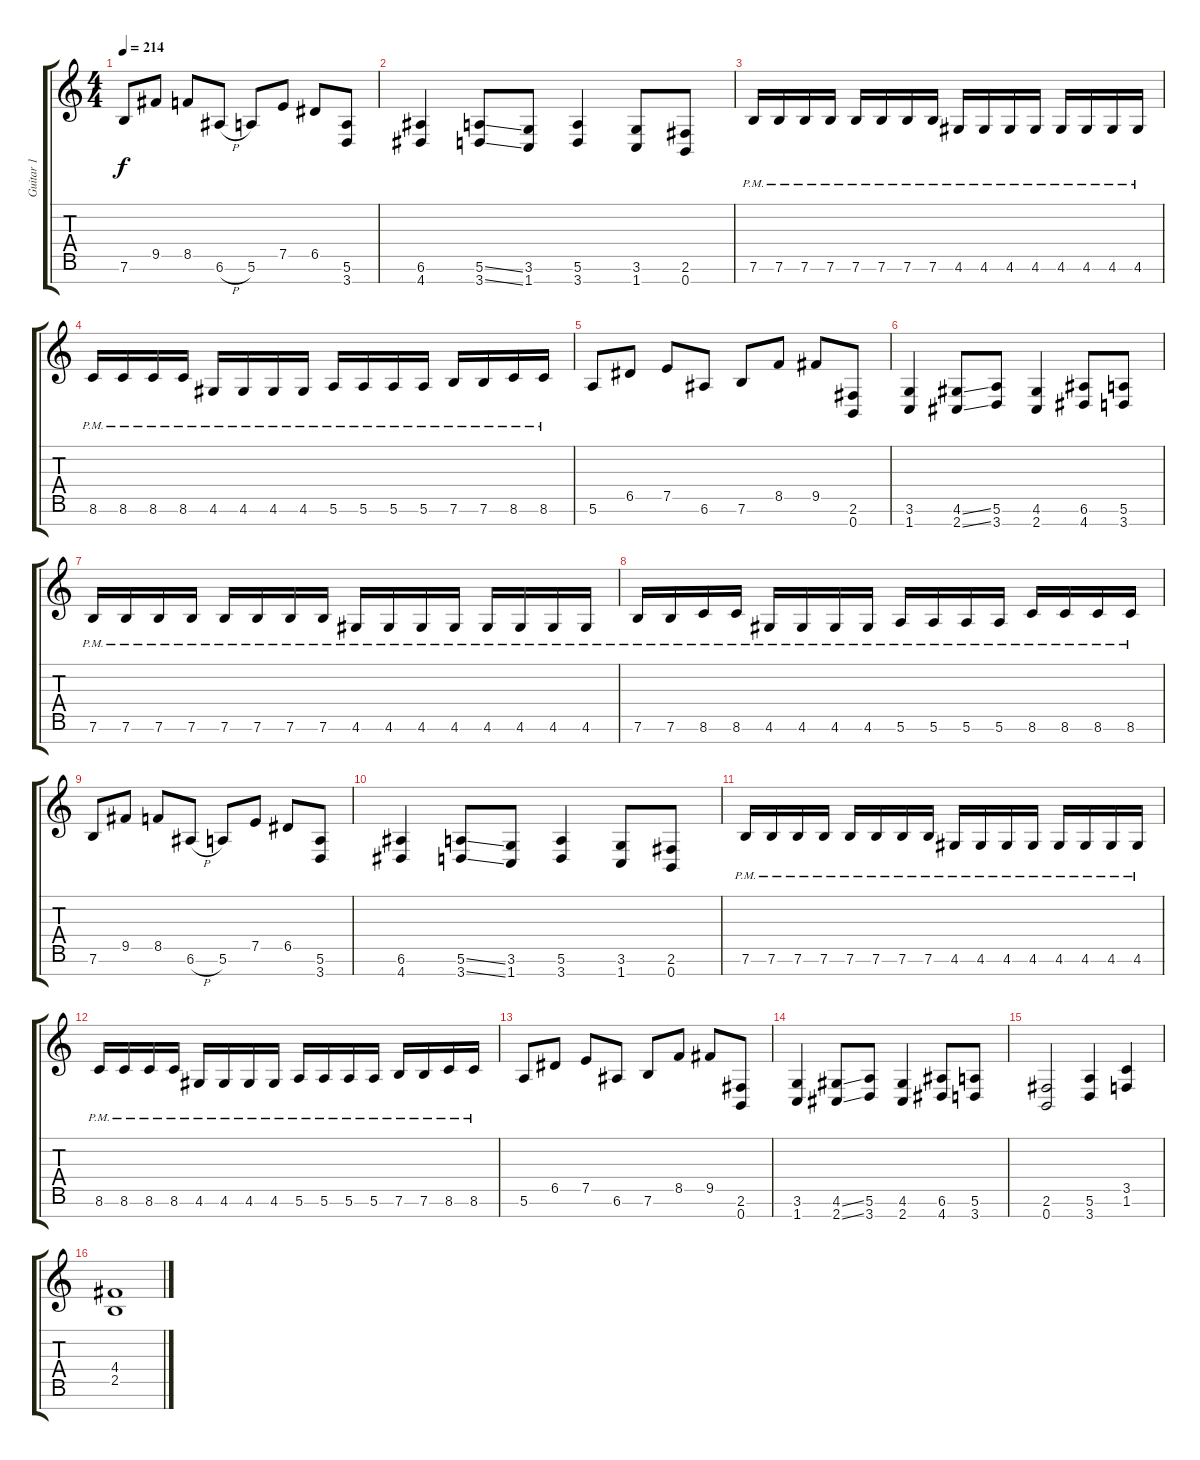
\track ("Guitar 1            " "Guitar 1  ") {instrument overdrivenguitar}
\staff {score tabs}
\tuning (E4 B3 G3 D3 A2 E2 B1) {hide}
\ts (4 4)
\tempo 214
\clef g2
\ks c
7.6.8{dy f} 9.5.8 8.5.8 6.6{h}.8 5.6.8 7.5.8 6.5.8 (5.6 3.7).8 |
(6.6 4.7).4 (5.6{ss} 3.7{ss}).8 (3.6 1.7).8 (5.6 3.7).4 (3.6 1.7).8 (2.6 0.7).8 |
7.6{pm}.16 7.6{pm}.16 7.6{pm}.16 7.6{pm}.16 7.6{pm}.16 7.6{pm}.16 7.6{pm}.16 7.6{pm}.16 4.6{pm}.16 4.6{pm}.16 4.6{pm}.16 4.6{pm}.16 4.6{pm}.16 4.6{pm}.16 4.6{pm}.16 4.6{pm}.16 |
8.6{pm}.16 8.6{pm}.16 8.6{pm}.16 8.6{pm}.16 4.6{pm}.16 4.6{pm}.16 4.6{pm}.16 4.6{pm}.16 5.6{pm}.16 5.6{pm}.16 5.6{pm}.16 5.6{pm}.16 7.6{pm}.16 7.6{pm}.16 8.6{pm}.16 8.6{pm}.16 |
5.6.8 6.5.8 7.5.8 6.6.8 7.6.8 8.5.8 9.5.8 (2.6 0.7).8 |
(3.6 1.7).4 (4.6{ss} 2.7{ss}).8 (5.6 3.7).8 (4.6 2.7).4 (6.6 4.7).8 (5.6 3.7).8 |
7.6{pm}.16 7.6{pm}.16 7.6{pm}.16 7.6{pm}.16 7.6{pm}.16 7.6{pm}.16 7.6{pm}.16 7.6{pm}.16 4.6{pm}.16 4.6{pm}.16 4.6{pm}.16 4.6{pm}.16 4.6{pm}.16 4.6{pm}.16 4.6{pm}.16 4.6{pm}.16 |
7.6{pm}.16 7.6{pm}.16 8.6{pm}.16 8.6{pm}.16 4.6{pm}.16 4.6{pm}.16 4.6{pm}.16 4.6{pm}.16 5.6{pm}.16 5.6{pm}.16 5.6{pm}.16 5.6{pm}.16 8.6{pm}.16 8.6{pm}.16 8.6{pm}.16 8.6{pm}.16 |
7.6.8 9.5.8 8.5.8 6.6{h}.8 5.6.8 7.5.8 6.5.8 (5.6 3.7).8 |
(6.6 4.7).4 (5.6{ss} 3.7{ss}).8 (3.6 1.7).8 (5.6 3.7).4 (3.6 1.7).8 (2.6 0.7).8 |
7.6{pm}.16 7.6{pm}.16 7.6{pm}.16 7.6{pm}.16 7.6{pm}.16 7.6{pm}.16 7.6{pm}.16 7.6{pm}.16 4.6{pm}.16 4.6{pm}.16 4.6{pm}.16 4.6{pm}.16 4.6{pm}.16 4.6{pm}.16 4.6{pm}.16 4.6{pm}.16 |
8.6{pm}.16 8.6{pm}.16 8.6{pm}.16 8.6{pm}.16 4.6{pm}.16 4.6{pm}.16 4.6{pm}.16 4.6{pm}.16 5.6{pm}.16 5.6{pm}.16 5.6{pm}.16 5.6{pm}.16 7.6{pm}.16 7.6{pm}.16 8.6{pm}.16 8.6{pm}.16 |
5.6.8 6.5.8 7.5.8 6.6.8 7.6.8 8.5.8 9.5.8 (2.6 0.7).8 |
(3.6 1.7).4 (4.6{ss} 2.7{ss}).8 (5.6 3.7).8 (4.6 2.7).4 (6.6 4.7).8 (5.6 3.7).8 |
(2.6 0.7).2 (5.6 3.7).4 (3.5 1.6).4 |
(4.4 2.5).1
